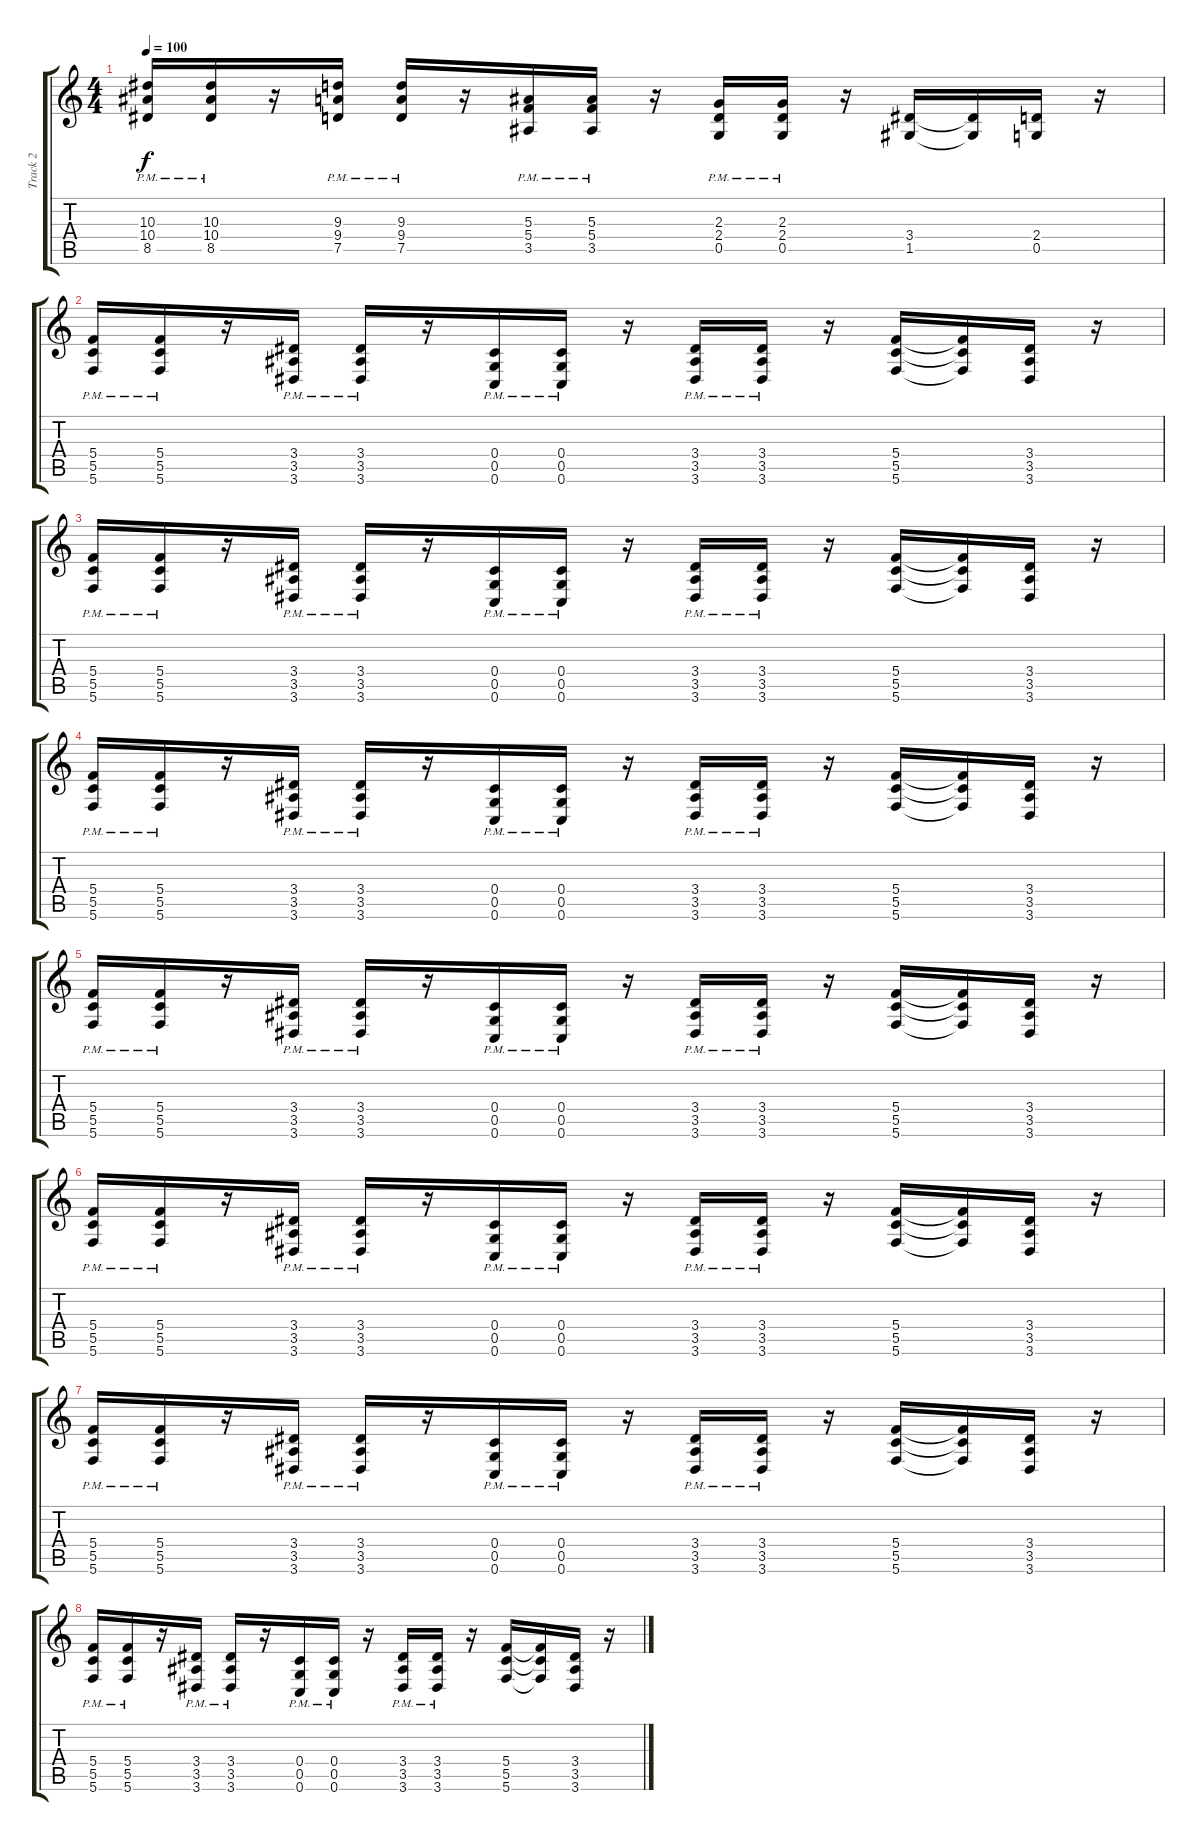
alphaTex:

\track ("Track 2" "Track 2") {instrument distortionguitar}
\staff {score tabs}
\tuning (D4 A3 F3 C3 G2 C2) {hide}
\ts (4 4)
\tempo 100
\clef g2
\ks c
(10.3{pm} 10.4{pm} 8.5{pm}).16{dy f} (10.3{pm} 10.4{pm} 8.5{pm}).16 r.16 (9.3{pm} 9.4{pm} 7.5{pm}).16 (9.3{pm} 9.4{pm} 7.5{pm}).16 r.16 (5.3{pm} 5.4{pm} 3.5{pm}).16 (5.3{pm} 5.4{pm} 3.5{pm}).16 r.16 (2.3{pm} 2.4{pm} 0.5{pm}).16 (2.3{pm} 2.4{pm} 0.5{pm}).16 r.16 (3.4 1.5).16 (3.4{t} 1.5{t}).16 (2.4 0.5).16 r.16 |
(5.4{pm} 5.5{pm} 5.6{pm}).16 (5.4{pm} 5.5{pm} 5.6{pm}).16 r.16 (3.4{pm} 3.5{pm} 3.6{pm}).16 (3.4{pm} 3.5{pm} 3.6{pm}).16 r.16 (0.4{pm} 0.5{pm} 0.6{pm}).16 (0.4{pm} 0.5{pm} 0.6{pm}).16 r.16 (3.4{pm} 3.5{pm} 3.6{pm}).16 (3.4{pm} 3.5{pm} 3.6{pm}).16 r.16 (5.4 5.5 5.6).16 (5.4{t} 5.5{t} 5.6{t}).16 (3.4 3.5 3.6).16 r.16 |
(5.4{pm} 5.5{pm} 5.6{pm}).16 (5.4{pm} 5.5{pm} 5.6{pm}).16 r.16 (3.4{pm} 3.5{pm} 3.6{pm}).16 (3.4{pm} 3.5{pm} 3.6{pm}).16 r.16 (0.4{pm} 0.5{pm} 0.6{pm}).16 (0.4{pm} 0.5{pm} 0.6{pm}).16 r.16 (3.4{pm} 3.5{pm} 3.6{pm}).16 (3.4{pm} 3.5{pm} 3.6{pm}).16 r.16 (5.4 5.5 5.6).16 (5.4{t} 5.5{t} 5.6{t}).16 (3.4 3.5 3.6).16 r.16 |
(5.4{pm} 5.5{pm} 5.6{pm}).16 (5.4{pm} 5.5{pm} 5.6{pm}).16 r.16 (3.4{pm} 3.5{pm} 3.6{pm}).16 (3.4{pm} 3.5{pm} 3.6{pm}).16 r.16 (0.4{pm} 0.5{pm} 0.6{pm}).16 (0.4{pm} 0.5{pm} 0.6{pm}).16 r.16 (3.4{pm} 3.5{pm} 3.6{pm}).16 (3.4{pm} 3.5{pm} 3.6{pm}).16 r.16 (5.4 5.5 5.6).16 (5.4{t} 5.5{t} 5.6{t}).16 (3.4 3.5 3.6).16 r.16 |
(5.4{pm} 5.5{pm} 5.6{pm}).16 (5.4{pm} 5.5{pm} 5.6{pm}).16 r.16 (3.4{pm} 3.5{pm} 3.6{pm}).16 (3.4{pm} 3.5{pm} 3.6{pm}).16 r.16 (0.4{pm} 0.5{pm} 0.6{pm}).16 (0.4{pm} 0.5{pm} 0.6{pm}).16 r.16 (3.4{pm} 3.5{pm} 3.6{pm}).16 (3.4{pm} 3.5{pm} 3.6{pm}).16 r.16 (5.4 5.5 5.6).16 (5.4{t} 5.5{t} 5.6{t}).16 (3.4 3.5 3.6).16 r.16 |
(5.4{pm} 5.5{pm} 5.6{pm}).16 (5.4{pm} 5.5{pm} 5.6{pm}).16 r.16 (3.4{pm} 3.5{pm} 3.6{pm}).16 (3.4{pm} 3.5{pm} 3.6{pm}).16 r.16 (0.4{pm} 0.5{pm} 0.6{pm}).16 (0.4{pm} 0.5{pm} 0.6{pm}).16 r.16 (3.4{pm} 3.5{pm} 3.6{pm}).16 (3.4{pm} 3.5{pm} 3.6{pm}).16 r.16 (5.4 5.5 5.6).16 (5.4{t} 5.5{t} 5.6{t}).16 (3.4 3.5 3.6).16 r.16 |
(5.4{pm} 5.5{pm} 5.6{pm}).16 (5.4{pm} 5.5{pm} 5.6{pm}).16 r.16 (3.4{pm} 3.5{pm} 3.6{pm}).16 (3.4{pm} 3.5{pm} 3.6{pm}).16 r.16 (0.4{pm} 0.5{pm} 0.6{pm}).16 (0.4{pm} 0.5{pm} 0.6{pm}).16 r.16 (3.4{pm} 3.5{pm} 3.6{pm}).16 (3.4{pm} 3.5{pm} 3.6{pm}).16 r.16 (5.4 5.5 5.6).16 (5.4{t} 5.5{t} 5.6{t}).16 (3.4 3.5 3.6).16 r.16 |
(5.4{pm} 5.5{pm} 5.6{pm}).16 (5.4{pm} 5.5{pm} 5.6{pm}).16 r.16 (3.4{pm} 3.5{pm} 3.6{pm}).16 (3.4{pm} 3.5{pm} 3.6{pm}).16 r.16 (0.4{pm} 0.5{pm} 0.6{pm}).16 (0.4{pm} 0.5{pm} 0.6{pm}).16 r.16 (3.4{pm} 3.5{pm} 3.6{pm}).16 (3.4{pm} 3.5{pm} 3.6{pm}).16 r.16 (5.4 5.5 5.6).16 (5.4{t} 5.5{t} 5.6{t}).16 (3.4 3.5 3.6).16 r.16
